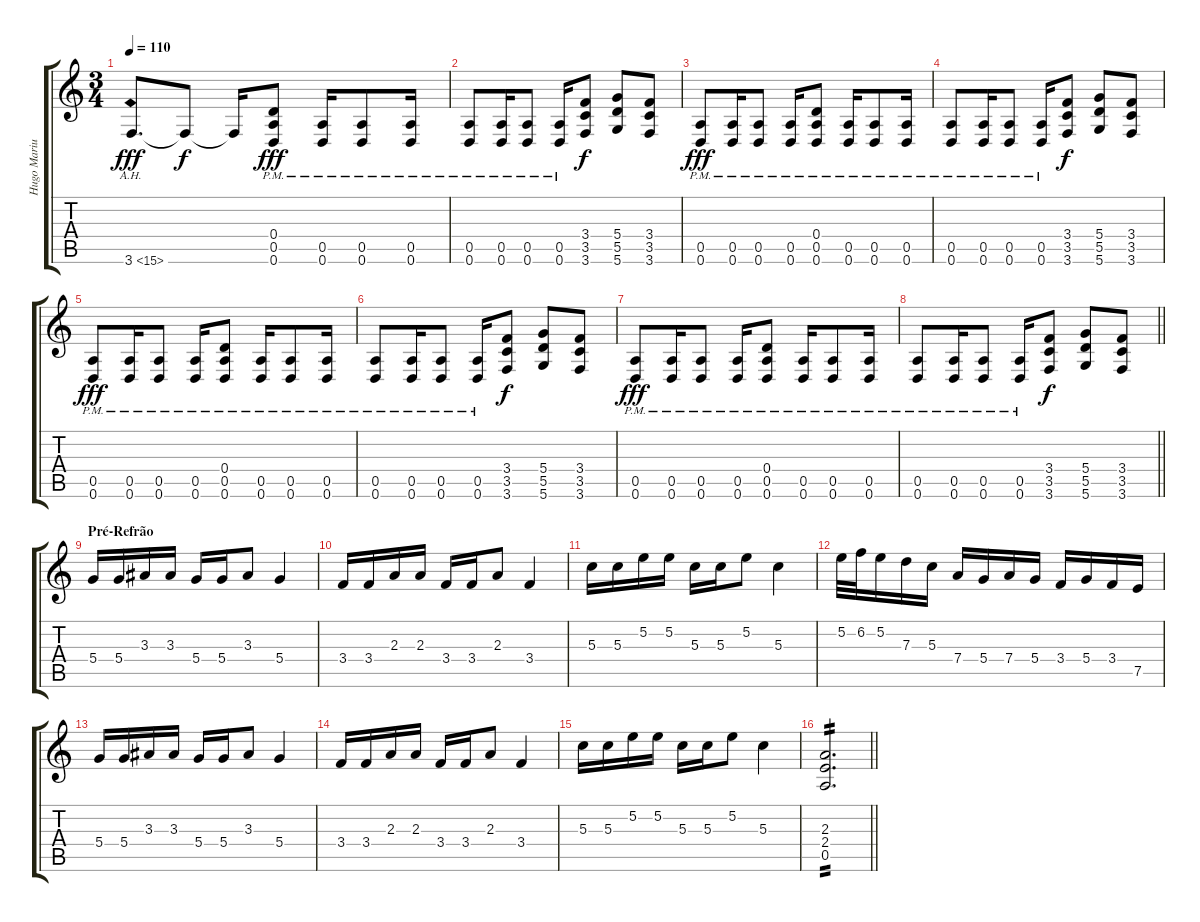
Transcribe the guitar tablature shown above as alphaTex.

\track ("Hugo Mariuti (Guitarra)" "Hugo Mariu") {instrument distortionguitar}
\staff {score tabs}
\tuning (E4 B3 G3 D3 A2 D2) {hide}
\ts (3 4)
\tempo 110
\clef g2
\ks c
3.6{ah 12}.8{d dy fff} 3.6{t}.8{dy f} 3.6{t}.16 (0.4{pm} 0.5{pm} 0.6{pm}).8{dy fff} (0.5{pm} 0.6{pm}).16 (0.5{pm} 0.6{pm}).8 (0.5{pm} 0.6{pm}).16 |
(0.5{pm} 0.6{pm}).8 (0.5{pm} 0.6{pm}).16 (0.5{pm} 0.6{pm}).8 (0.5{pm} 0.6{pm}).16 (3.4 3.5 3.6).8{dy f} (5.4 5.5 5.6).8 (3.4 3.5 3.6).8 |
(0.5{pm} 0.6{pm}).8{dy fff} (0.5{pm} 0.6{pm}).16 (0.5{pm} 0.6{pm}).8 (0.5{pm} 0.6{pm}).16 (0.4{pm} 0.5{pm} 0.6{pm}).8 (0.5{pm} 0.6{pm}).16 (0.5{pm} 0.6{pm}).8 (0.5{pm} 0.6{pm}).16 |
(0.5{pm} 0.6{pm}).8 (0.5{pm} 0.6{pm}).16 (0.5{pm} 0.6{pm}).8 (0.5{pm} 0.6{pm}).16 (3.4 3.5 3.6).8{dy f} (5.4 5.5 5.6).8 (3.4 3.5 3.6).8 |
(0.5{pm} 0.6{pm}).8{dy fff} (0.5{pm} 0.6{pm}).16 (0.5{pm} 0.6{pm}).8 (0.5{pm} 0.6{pm}).16 (0.4{pm} 0.5{pm} 0.6{pm}).8 (0.5{pm} 0.6{pm}).16 (0.5{pm} 0.6{pm}).8 (0.5{pm} 0.6{pm}).16 |
(0.5{pm} 0.6{pm}).8 (0.5{pm} 0.6{pm}).16 (0.5{pm} 0.6{pm}).8 (0.5{pm} 0.6{pm}).16 (3.4 3.5 3.6).8{dy f} (5.4 5.5 5.6).8 (3.4 3.5 3.6).8 |
(0.5{pm} 0.6{pm}).8{dy fff} (0.5{pm} 0.6{pm}).16 (0.5{pm} 0.6{pm}).8 (0.5{pm} 0.6{pm}).16 (0.4{pm} 0.5{pm} 0.6{pm}).8 (0.5{pm} 0.6{pm}).16 (0.5{pm} 0.6{pm}).8 (0.5{pm} 0.6{pm}).16 |
\barLineRight lightlight
(0.5{pm} 0.6{pm}).8 (0.5{pm} 0.6{pm}).16 (0.5{pm} 0.6{pm}).8 (0.5{pm} 0.6{pm}).16 (3.4 3.5 3.6).8{dy f} (5.4 5.5 5.6).8 (3.4 3.5 3.6).8 |
\section ("" "Pré-Refrão")
5.4.16 5.4.16 3.3.16 3.3.16 5.4.16 5.4.16 3.3.8 5.4.4 |
3.4.16 3.4.16 2.3.16 2.3.16 3.4.16 3.4.16 2.3.8 3.4.4 |
5.3.16 5.3.16 5.2.16 5.2.16 5.3.16 5.3.16 5.2.8 5.3.4 |
5.2.32 6.2.32 5.2.16 7.3.16 5.3.16 7.4.16 5.4.16 7.4.16 5.4.16 3.4.16 5.4.16 3.4.16 7.5.16 |
5.4.16 5.4.16 3.3.16 3.3.16 5.4.16 5.4.16 3.3.8 5.4.4 |
3.4.16 3.4.16 2.3.16 2.3.16 3.4.16 3.4.16 2.3.8 3.4.4 |
5.3.16 5.3.16 5.2.16 5.2.16 5.3.16 5.3.16 5.2.8 5.3.4 |
\barLineRight lightlight
(2.3 2.4 0.5).2{d tp 2}
